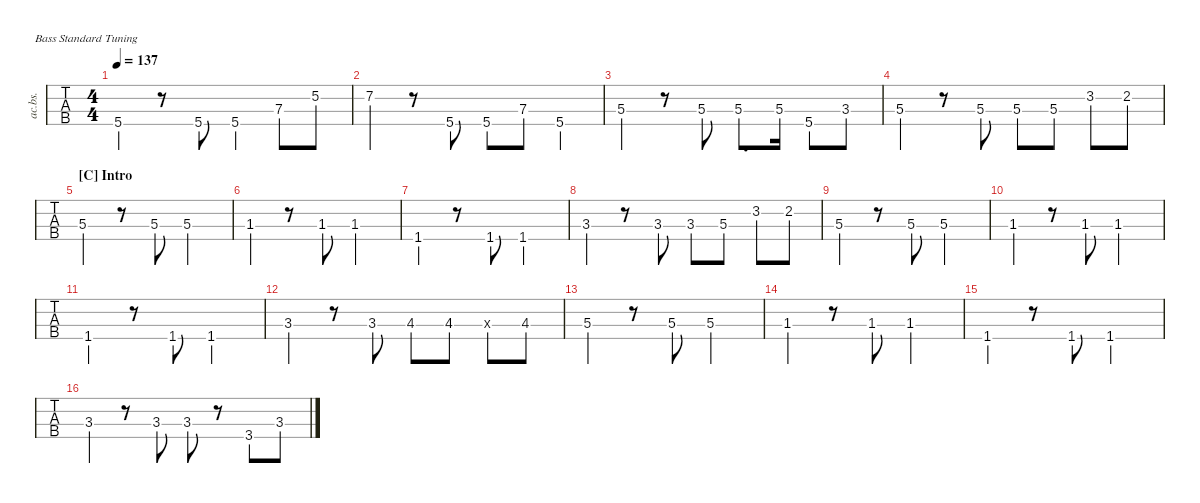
\defaultSystemsLayout 4
\hideDynamics
\bracketExtendMode nobrackets
\track ("Acoustic Bass" "ac.bs.") {defaultSystemsLayout 4 instrument acousticbass}
\staff {tabs}
\tuning (G2 D2 A1 E1)
\ts (4 4)
\tempo 137
\clef f4
\ks f
5.4{acc forcenatural}.4{dy mf} r.8 5.4{acc forcenatural}.8 5.4{acc forcenatural}.4 7.3{acc forcenatural}.8 5.2{acc forcenatural}.8 |
7.2{acc forcenatural}.4 r.8 5.4{acc forcenatural}.8 5.4{acc forcenatural}.8 7.3{acc forcenatural}.8 5.4{acc forcenatural}.4 |
5.3{acc forcenatural}.4 r.8 5.3{acc forcenatural}.8 5.3{acc forcenatural}.8{d} 5.3{acc forcenatural}.16 5.4{acc forcenatural}.8 3.3{acc forcenatural}.8 |
5.3{acc forcenatural}.4 r.8 5.3{acc forcenatural}.8 5.3{acc forcenatural}.8 5.3{acc forcenatural}.8 3.2{acc forcenatural}.8 2.2{acc forcenatural}.8 |
\section ("C" "Intro")
5.3{acc forcenatural}.4 r.8 5.3{acc forcenatural}.8 5.3{acc forcenatural}.2 |
1.3{acc b}.4 r.8 1.3{acc b}.8 1.3{acc b}.2 |
1.4{acc forcenatural}.4 r.8 1.4{acc forcenatural}.8 1.4{acc forcenatural}.2 |
3.3{acc forcenatural}.4 r.8 3.3{acc forcenatural}.8 3.3{acc forcenatural}.8 5.3{acc forcenatural}.8 3.2{acc forcenatural}.8 2.2{acc forcenatural}.8 |
5.3{acc forcenatural}.4 r.8 5.3{acc forcenatural}.8 5.3{acc forcenatural}.2 |
1.3{acc b}.4 r.8 1.3{acc b}.8 1.3{acc b}.2 |
1.4{acc forcenatural}.4 r.8 1.4{acc forcenatural}.8 1.4{acc forcenatural}.2 |
3.3{acc forcenatural}.4 r.8 3.3{acc forcenatural}.8 4.3{acc b}.8 4.3{acc b}.8 4.3{x acc b}.8 4.3{acc b}.8 |
5.3{acc forcenatural}.4 r.8 5.3{acc forcenatural}.8 5.3{acc forcenatural}.2 |
1.3{acc b}.4 r.8 1.3{acc b}.8 1.3{acc b}.2 |
1.4{acc forcenatural}.4 r.8 1.4{acc forcenatural}.8 1.4{acc forcenatural}.2 |
3.3{acc forcenatural}.4 r.8 3.3{acc forcenatural}.8 3.3{acc forcenatural}.8 r.8 3.4{acc forcenatural}.8 3.3{acc forcenatural}.8
